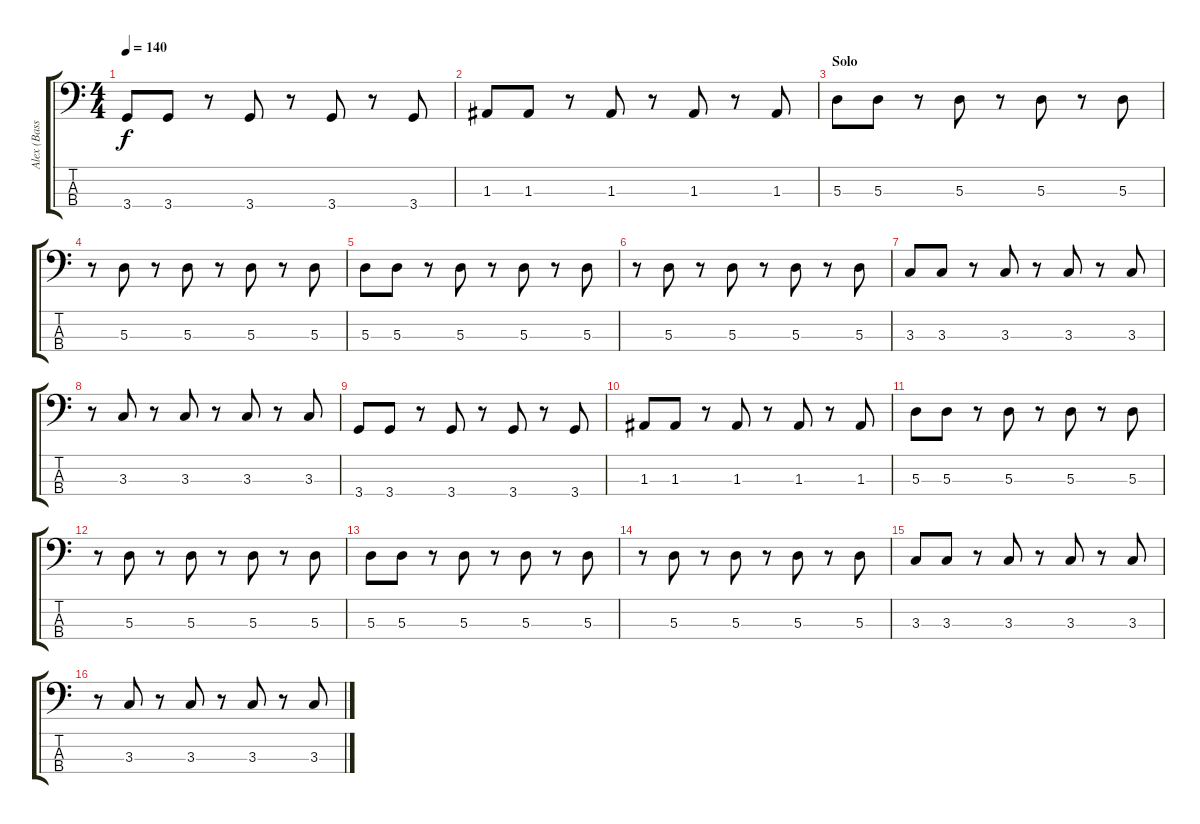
\track ("Alex (Bass)" "Alex (Bass") {instrument electricbassfinger}
\staff {score tabs}
\tuning (G2 D2 A1 E1) {hide}
\ts (4 4)
\tempo 140
\clef f4
\ks c
3.4.8{dy f} 3.4.8 r.8 3.4.8 r.8 3.4.8 r.8 3.4.8 |
1.3.8 1.3.8 r.8 1.3.8 r.8 1.3.8 r.8 1.3.8 |
\section ("" "Solo")
5.3.8 5.3.8 r.8 5.3.8 r.8 5.3.8 r.8 5.3.8 |
r.8 5.3.8 r.8 5.3.8 r.8 5.3.8 r.8 5.3.8 |
5.3.8 5.3.8 r.8 5.3.8 r.8 5.3.8 r.8 5.3.8 |
r.8 5.3.8 r.8 5.3.8 r.8 5.3.8 r.8 5.3.8 |
3.3.8 3.3.8 r.8 3.3.8 r.8 3.3.8 r.8 3.3.8 |
r.8 3.3.8 r.8 3.3.8 r.8 3.3.8 r.8 3.3.8 |
3.4.8 3.4.8 r.8 3.4.8 r.8 3.4.8 r.8 3.4.8 |
1.3.8 1.3.8 r.8 1.3.8 r.8 1.3.8 r.8 1.3.8 |
5.3.8 5.3.8 r.8 5.3.8 r.8 5.3.8 r.8 5.3.8 |
r.8 5.3.8 r.8 5.3.8 r.8 5.3.8 r.8 5.3.8 |
5.3.8 5.3.8 r.8 5.3.8 r.8 5.3.8 r.8 5.3.8 |
r.8 5.3.8 r.8 5.3.8 r.8 5.3.8 r.8 5.3.8 |
3.3.8 3.3.8 r.8 3.3.8 r.8 3.3.8 r.8 3.3.8 |
r.8 3.3.8 r.8 3.3.8 r.8 3.3.8 r.8 3.3.8
